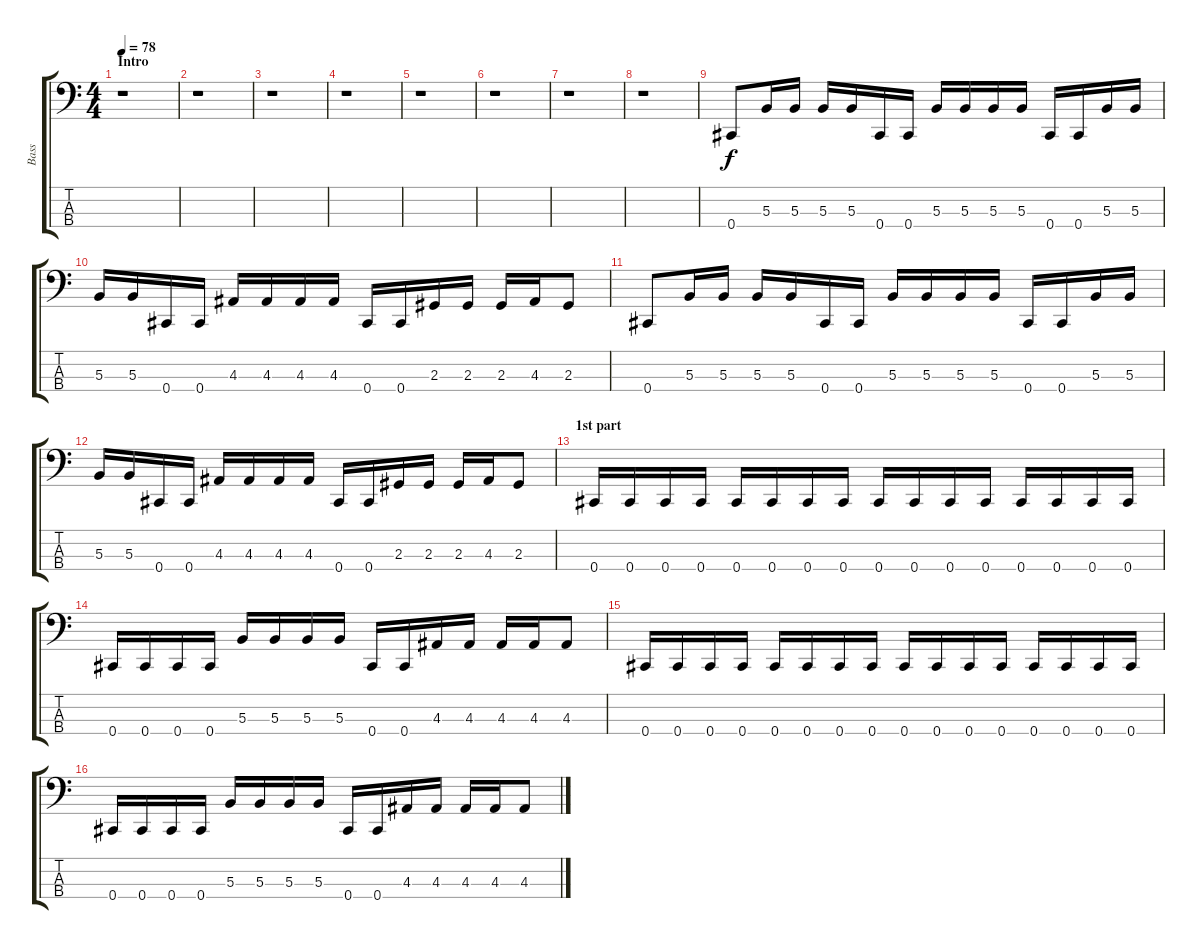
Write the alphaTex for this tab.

\track ("Bass" "Bass") {instrument electricbassfinger}
\staff {score tabs}
\tuning (E2 B1 Gb1 Db1) {hide}
\ts (4 4)
\section ("" "Intro")
\tempo 78
\clef f4
\ks c
r.1{dy f volume 16 instrument electricbassfinger} |
r.1 |
r.1 |
r.1 |
r.1 |
r.1 |
r.1 |
r.1 |
0.4.8 5.3.16 5.3.16 5.3.16 5.3.16 0.4.16 0.4.16 5.3.16 5.3.16 5.3.16 5.3.16 0.4.16 0.4.16 5.3.16 5.3.16 |
5.3.16 5.3.16 0.4.16 0.4.16 4.3.16 4.3.16 4.3.16 4.3.16 0.4.16 0.4.16 2.3.16 2.3.16 2.3.16 4.3.16 2.3.8 |
0.4.8 5.3.16 5.3.16 5.3.16 5.3.16 0.4.16 0.4.16 5.3.16 5.3.16 5.3.16 5.3.16 0.4.16 0.4.16 5.3.16 5.3.16 |
5.3.16 5.3.16 0.4.16 0.4.16 4.3.16 4.3.16 4.3.16 4.3.16 0.4.16 0.4.16 2.3.16 2.3.16 2.3.16 4.3.16 2.3.8 |
\section ("" "1st part")
0.4.16 0.4.16 0.4.16 0.4.16 0.4.16 0.4.16 0.4.16 0.4.16 0.4.16 0.4.16 0.4.16 0.4.16 0.4.16 0.4.16 0.4.16 0.4.16 |
0.4.16 0.4.16 0.4.16 0.4.16 5.3.16 5.3.16 5.3.16 5.3.16 0.4.16 0.4.16 4.3.16 4.3.16 4.3.16 4.3.16 4.3.8 |
0.4.16 0.4.16 0.4.16 0.4.16 0.4.16 0.4.16 0.4.16 0.4.16 0.4.16 0.4.16 0.4.16 0.4.16 0.4.16 0.4.16 0.4.16 0.4.16 |
0.4.16 0.4.16 0.4.16 0.4.16 5.3.16 5.3.16 5.3.16 5.3.16 0.4.16 0.4.16 4.3.16 4.3.16 4.3.16 4.3.16 4.3.8
